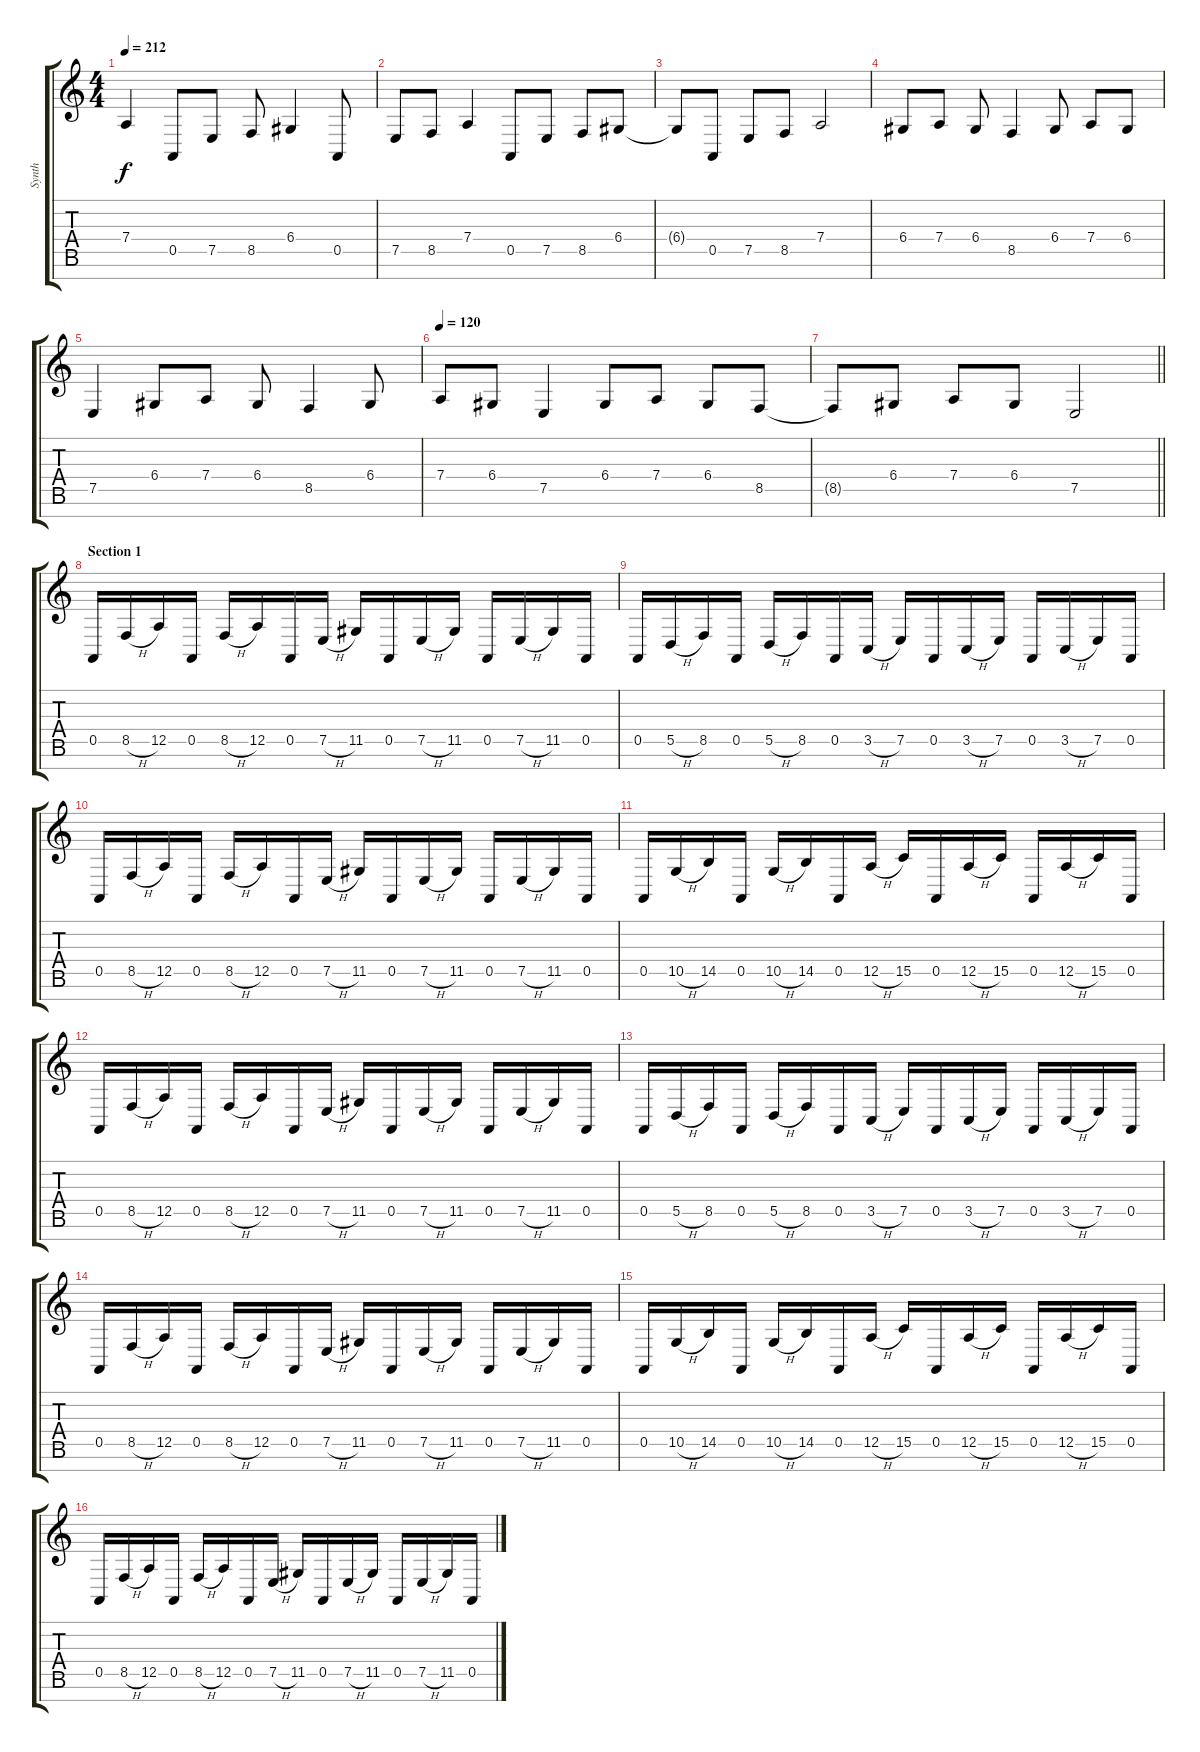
\track ("Synth" "Synth") {instrument lead2sawtooth}
\staff {score tabs}
\tuning (E4 B3 G3 D3 A2 E2 B1) {hide}
\ts (4 4)
\tempo 212
\clef g2
\ks c
7.4.4{dy f} 0.5.8 7.5.8 8.5.8 6.4.4 0.5.8 |
7.5.8 8.5.8 7.4.4 0.5.8 7.5.8 8.5.8 6.4.8 |
6.4{t}.8 0.5.8 7.5.8 8.5.8 7.4.2 |
6.4.8 7.4.8 6.4.8 8.5.4 6.4.8 7.4.8 6.4.8 |
7.5.4 6.4.8 7.4.8 6.4.8 8.5.4 6.4.8 |
\tempo 120
7.4.8 6.4.8 7.5.4 6.4.8 7.4.8 6.4.8 8.5.8 |
\barLineRight lightlight
8.5{t}.8 6.4.8 7.4.8 6.4.8 7.5.2 |
\section ("" "Section 1")
0.5.16 8.5{h}.16 12.5.16 0.5.16 8.5{h}.16 12.5.16 0.5.16 7.5{h}.16 11.5.16 0.5.16 7.5{h}.16 11.5.16 0.5.16 7.5{h}.16 11.5.16 0.5.16 |
0.5.16 5.5{h}.16 8.5.16 0.5.16 5.5{h}.16 8.5.16 0.5.16 3.5{h}.16 7.5.16 0.5.16 3.5{h}.16 7.5.16 0.5.16 3.5{h}.16 7.5.16 0.5.16 |
0.5.16 8.5{h}.16 12.5.16 0.5.16 8.5{h}.16 12.5.16 0.5.16 7.5{h}.16 11.5.16 0.5.16 7.5{h}.16 11.5.16 0.5.16 7.5{h}.16 11.5.16 0.5.16 |
0.5.16 10.5{h}.16 14.5.16 0.5.16 10.5{h}.16 14.5.16 0.5.16 12.5{h}.16 15.5.16 0.5.16 12.5{h}.16 15.5.16 0.5.16 12.5{h}.16 15.5.16 0.5.16 |
0.5.16 8.5{h}.16 12.5.16 0.5.16 8.5{h}.16 12.5.16 0.5.16 7.5{h}.16 11.5.16 0.5.16 7.5{h}.16 11.5.16 0.5.16 7.5{h}.16 11.5.16 0.5.16 |
0.5.16 5.5{h}.16 8.5.16 0.5.16 5.5{h}.16 8.5.16 0.5.16 3.5{h}.16 7.5.16 0.5.16 3.5{h}.16 7.5.16 0.5.16 3.5{h}.16 7.5.16 0.5.16 |
0.5.16 8.5{h}.16 12.5.16 0.5.16 8.5{h}.16 12.5.16 0.5.16 7.5{h}.16 11.5.16 0.5.16 7.5{h}.16 11.5.16 0.5.16 7.5{h}.16 11.5.16 0.5.16 |
0.5.16 10.5{h}.16 14.5.16 0.5.16 10.5{h}.16 14.5.16 0.5.16 12.5{h}.16 15.5.16 0.5.16 12.5{h}.16 15.5.16 0.5.16 12.5{h}.16 15.5.16 0.5.16 |
0.5.16 8.5{h}.16 12.5.16 0.5.16 8.5{h}.16 12.5.16 0.5.16 7.5{h}.16 11.5.16 0.5.16 7.5{h}.16 11.5.16 0.5.16 7.5{h}.16 11.5.16 0.5.16
